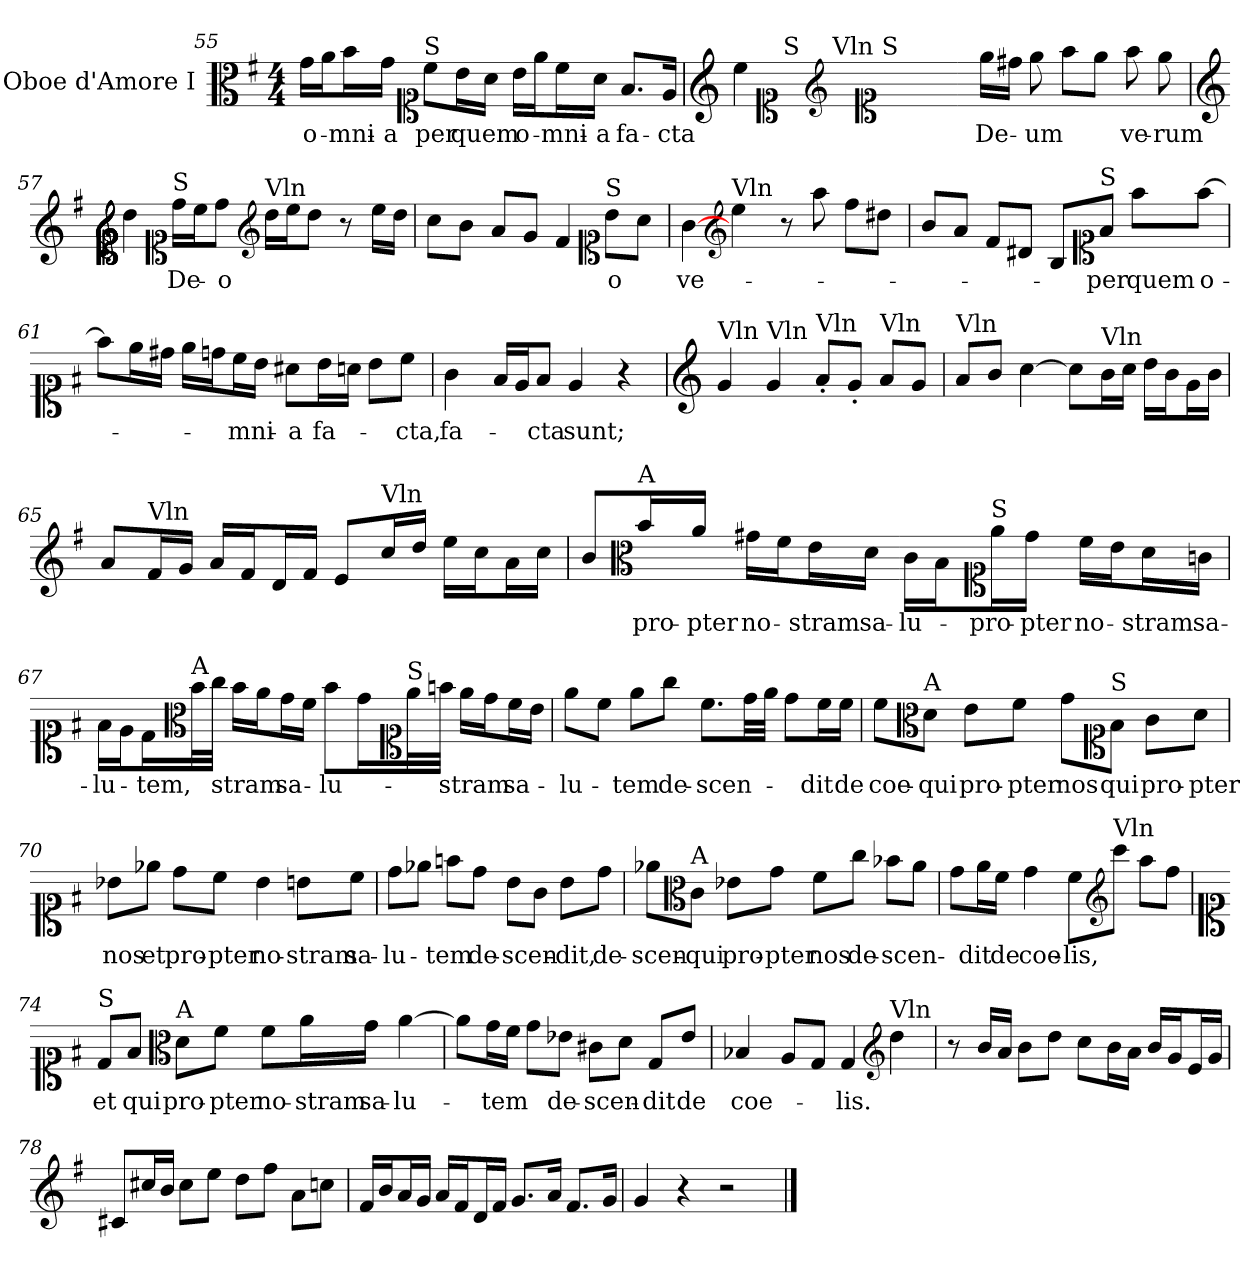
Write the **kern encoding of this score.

**kern	**text
*part1	*part1
*staff1	*staff1
*I"Oboe d'Amore I	*
*I'Ob. d'A. I	*
*clefC3	*
*k[f#]	*
*M4/4	*
=55	=55
16g\LL	o-
16a\J	.
16b\L	-mni-
16g\JJ	-a
*clefC1	*
!LO:TX:a:t=S	!
8cc\L	per
16b\L	quem
16a\JJ	.
16b\LL	o-
16ee\J	.
16cc\L	-mni-
16a\JJ	-a
8.f#/L	fa-
16e/Jk	-cta
=56	=56
*clefG2	*
*^	*
!LO:TX:a:t=Vln	!	!
*^	*^	*
4ee	1ryy	2ryy	2.ryy	.
*clefC1	*	*	*	*
!LO:TX:a:t=S	!	!	!	!
1ryy	.	.	.	.
*clefG2	*	*	*	*
!	!	!LO:TX:a:t=Vln	!	!
.	.	1.ryy	.	.
*clefC1	*	*	*	*
!	!	!	!LO:TX:a:t=S	!
.	.	.	1ryy	.
.	1ryy	.	.	.
16ee\LL	.	.	.	De-
16dd#X\JJ	.	.	.	.
8ee	.	.	.	-um
8ff#\L	.	.	.	.
8ee\J	.	.	.	.
8ff#	.	.	4ryy	ve-
8ee	.	.	.	-rum
*v	*v	*v	*v	*
=57	=57
*clefG2	*
*^	*
*	*^	*
*	*	*^	*
!LO:TX:a:t=Vln	!	!	!	!
*v	*v	*v	*v	*
4dd	.
*clefC1	*
!LO:TX:a:t=S	!
16dd\LL	De-
16cc\J	.
8dd\J	-o
*clefG2	*
!LO:TX:a:t=Vln	!
16dd\LL	.
16ee\J	.
8dd\J	.
8r	.
16ee\LL	.
16dd\JJ	.
=58	=58
8cc\L	.
8b\J	.
8a/L	.
8g/J	.
4f#	.
*clefC1	*
!LO:TX:a:t=S	!
8b\L	-o
8a\J	.
=59	=59
[4g	ve-
*clefG2	*
!LO:TX:a:t=Vln	!
4ee	.
8r	.
8aa	.
8ff#\L	.
8dd#X\J	.
=60	=60
8b/L	.
8a/J	.
8f#/L	.
8d#X/J	.
8B/L	.
*clefC1	*
!LO:TX:a:t=S	!
8f#/J	per
8ff#\L	quem
[8ff#\J	o-
=61	=61
8ff#\L]	.
16ee\L	.
16dd#X\JJ	.
16ee\LL	.
16ddn\J	.
16cc\L	-mni-
16b\JJ	.
8a#X\L	-a
16b\L	fa-
16an\JJ	.
8b\L	.
8cc\J	-cta,
=62	=62
4g	fa-
16f#/LL	.
16e/J	.
8f#/J	-cta
4e	sunt;
4r	.
=63	=63
*clefG2	*
!LO:TX:a:t=Vln	!
4g	.
!LO:TX:a:t=Vln	!
4g	.
!LO:TX:a:t=Vln	!
8a'/L	.
8g'/J	.
!LO:TX:a:t=Vln	!
8a/L	.
8g/J	.
=64	=64
!LO:TX:a:t=Vln	!
8a/L	.
8b/J	.
[4cc	.
8cc\L]	.
!LO:TX:a:t=Vln	!
16b\L	.
16cc\JJ	.
16dd\LL	.
16b\J	.
16g\L	.
16b\JJ	.
=65	=65
8a/L	.
!LO:TX:a:t=Vln	!
16f#/L	.
16g/JJ	.
16a/LL	.
16f#/J	.
16d/L	.
16f#/JJ	.
8e/L	.
!LO:TX:a:t=Vln	!
16cc/L	.
16dd/JJ	.
16ee\LL	.
16cc\J	.
16a\L	.
16cc\JJ	.
=66	=66
8b/L	.
*clefC3	*
!LO:TX:a:t=A	!
16b/L	pro-
16a/JJ	-pter
16g#X\LL	no-
16f#\J	.
16e\L	-stram
16d\JJ	sa-
16c\LL	-lu-
16B\J	.
*clefC1	*
!LO:TX:a:t=S	!
16ee\L	pro-
16dd\JJ	-pter
16cc\LL	no-
16b\J	.
16a\L	-stram
16g\JJ	sa-
=67	=67
16f#\LL	-lu-
16e\J	.
16d\L	-tem,
*clefC3	*
!LO:TX:a:t=A	!
32b\L	.
32cc\JJJ	.
16b\LL	-stram
16a\J	.
16g\L	sa-
16f#\JJ	.
8b\L	-lu-
16g\L	.
*clefC1	*
!LO:TX:a:t=S	!
32ee\L	.
32ffn\JJJ	.
16ee\LL	-stram
16dd\J	.
16cc\L	sa-
16b\JJ	.
=68	=68
8ee\L	-lu-
8cc\J	.
8ee\L	-tem
8gg\J	de-
8.cc\L	-scen-
32dd\LL	.
32ee\JJJ	.
8dd\L	.
16cc\L	-dit
16cc\JJ	de
=69	=69
8cc\L	coe-
*clefC3	*
!LO:TX:a:t=A	!
8d\J	qui
8e\L	pro-
8f#\J	-pter
8g\L	nos
*clefC1	*
!LO:TX:a:t=S	!
8f#\J	qui
8g\L	pro-
8a\J	-pter
=70	=70
8b-X\L	nos
8ee-X\J	et
8dd\L	pro-
8cc\J	-pter
4b-	no-
8bn\L	-stram
8cc\J	sa-
=71	=71
8dd\L	-lu-
8ee-X\J	.
8ffn\L	-tem
8dd\J	de-
8b\L	-scen-
8g\J	.
8b\L	-dit,
8dd\J	de-
=72	=72
8ee-X\L	-scen-
*clefC3	*
!LO:TX:a:t=A	!
8c\J	qui
8e-X\L	pro-
8g\J	-pter
8f#\L	nos
8cc\J	de-
8b-X\L	-scen-
8a\J	.
=73	=73
8g\L	.
16a\L	-dit
16f#\JJ	de
4g	coe-
8f#\L	-lis,
*clefG2	*
!LO:TX:a:t=Vln	!
8ccc\J	.
8aa\L	.
8ff#\J	.
=74	=74
*clefC1	*
!LO:TX:a:t=S	!
8d/L	et
8f#/J	qui
*clefC3	*
!LO:TX:a:t=A	!
8d\L	pro-
8f#\J	-pter
8f#\L	no-
16a\L	-stram
16g\JJ	sa-
[4a	-lu-
=75	=75
8a\L]	.
16g\L	-tem
16f#\JJ	.
8g\L	.
8e-X\J	de-
8c#X\L	-scen-
8d\J	.
8G/L	-dit
8e-/J	de
=76	=76
4B-X	coe-
8A/L	.
8G/J	.
4G	-lis.
*clefG2	*
!LO:TX:a:t=Vln	!
4dd	.
=77	=77
8r	.
16b/LL	.
16a/JJ	.
8b\L	.
8dd\J	.
8cc\L	.
16b\L	.
16a\JJ	.
16b/LL	.
16g/J	.
16e/L	.
16g/JJ	.
=78	=78
8c#X/L	.
16cc#X/L	.
16b/JJ	.
8cc#\L	.
8ee\J	.
8dd\L	.
8ff#\J	.
8a\L	.
8ccn\J	.
=79	=79
16f#/LL	.
16b/J	.
16a/L	.
16g/JJ	.
16a/LL	.
16f#/J	.
16d/L	.
16f#/JJ	.
8.g/L	.
16a/Jk	.
8.f#/L	.
16g/Jk	.
=80	=80
4g	.
4r	.
2r	.
==	==
*-	*-
